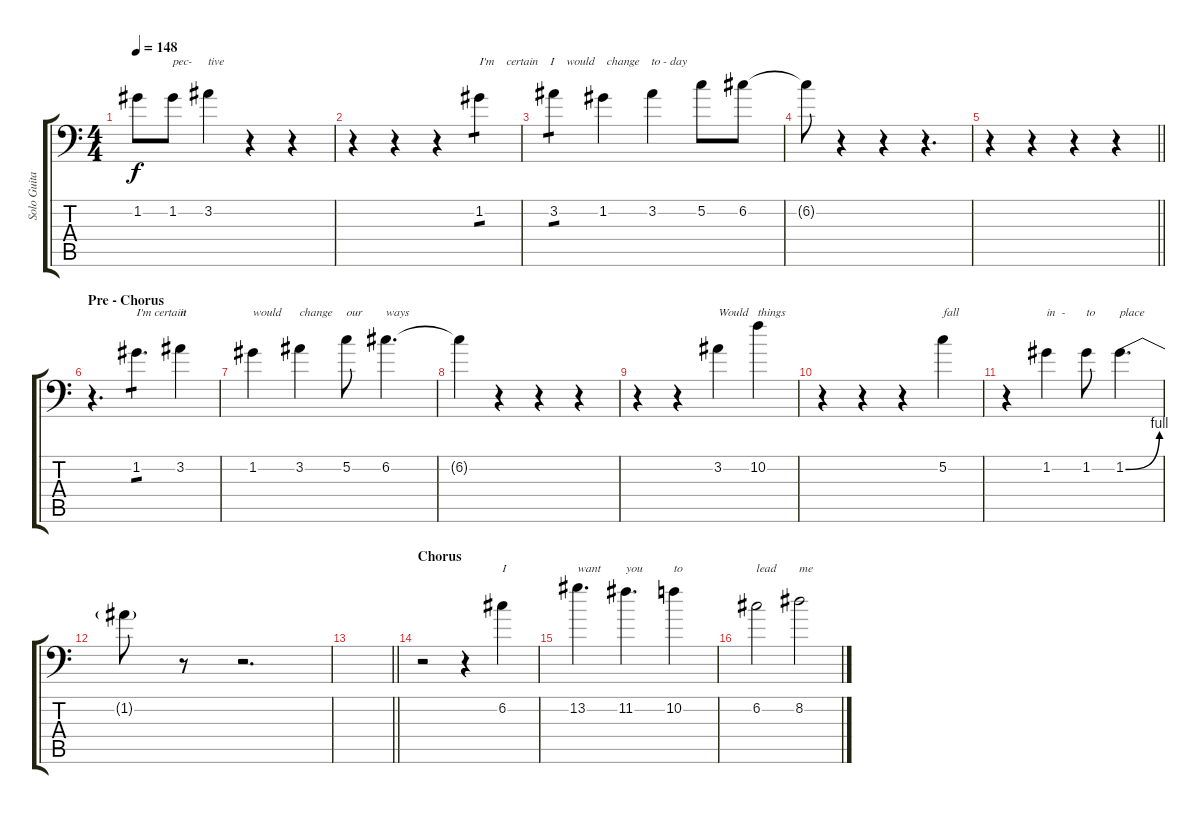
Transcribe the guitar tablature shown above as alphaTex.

\track ("Solo Guitar and Voice" "Solo Guita") {instrument distortionguitar}
\staff {score tabs}
\tuning (C4 G3 Eb3 Bb2 F2 Bb1) {hide}
\ts (4 4)
\tempo 148
\clef f4
\ks c
1.2{t}.8{dy f} 1.2.8{txt "pec-"} 3.2.4{txt "tive"} r.4 r.4 |
r.4 r.4 r.4 1.2.4{txt "I'm    certain    I    would    change    to - day" tp 1} |
3.2.4{tp 1} 1.2.4 3.2.4 5.2.8 6.2.8 |
6.2{t}.8 r.4 r.4 r.4{d} |
\barLineRight lightlight
r.4 r.4 r.4 r.4 |
\section ("" "Pre - Chorus")
r.4{d} 1.2.4{d txt "I'm certain" tp 1} 3.2.4{txt "it"} |
1.2.4{txt "would"} 3.2.4{txt "change"} 5.2.8{txt "our"} 6.2.4{d txt "ways"} |
6.2{t}.4 r.4 r.4 r.4 |
r.4 r.4 3.2.4{txt "Would"} 10.2.4{txt "things"} |
r.4 r.4 r.4 5.2.4{txt "fall"} |
r.4 1.2.4{txt "in  -"} 1.2.8{txt "to"} 1.2{be (bend 0 0 60 4)}.4{d txt "place"} |
1.2{t}.8 r.8 r.2{d} |
\barLineRight lightlight
|
\section ("" "Chorus")
r.2 r.4 6.2.4{txt "I"} |
13.2.4{d txt "want"} 11.2.4{d txt "you"} 10.2.4{txt "to"} |
6.2.2{txt "lead"} 8.2.2{txt "me"}
